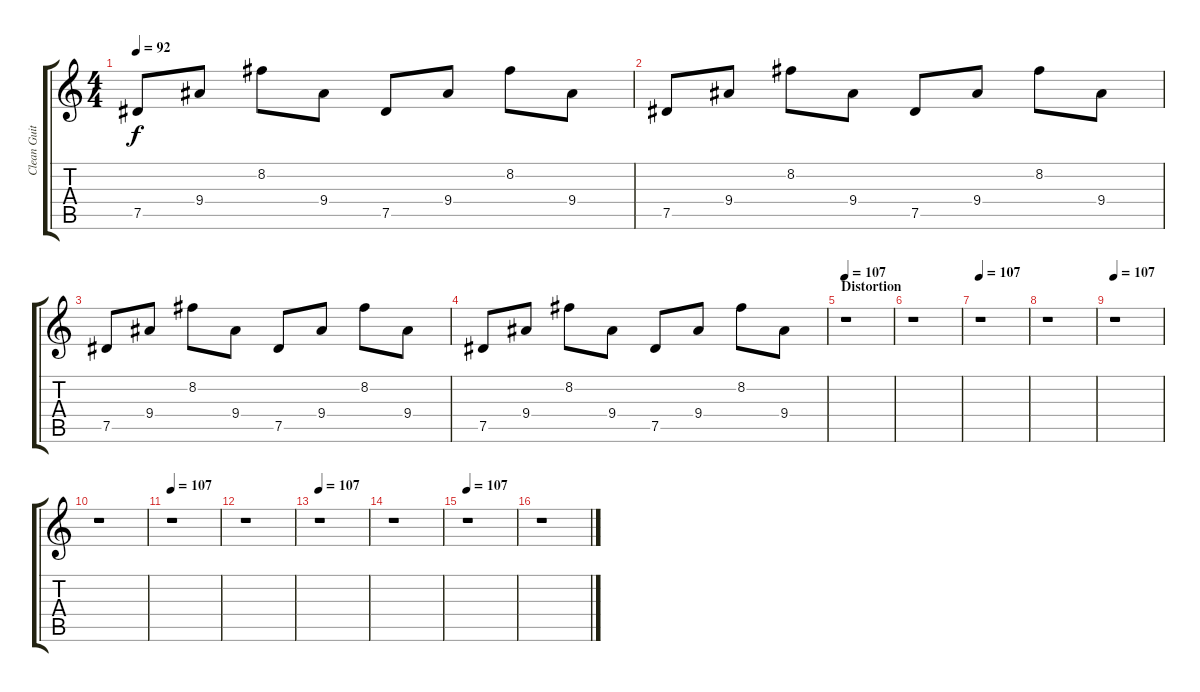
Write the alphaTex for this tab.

\track ("Clean Guitar 1" "Clean Guit") {instrument electricguitarclean}
\staff {score tabs}
\tuning (Eb4 Bb3 Gb3 Db3 Ab2 Eb2) {hide}
\ts (4 4)
\tempo 92
\clef g2
\ks c
7.5.8{dy f} 9.4.8 8.2.8 9.4.8 7.5.8 9.4.8 8.2.8 9.4.8 |
7.5.8 9.4.8 8.2.8 9.4.8 7.5.8 9.4.8 8.2.8 9.4.8 |
7.5.8 9.4.8 8.2.8 9.4.8 7.5.8 9.4.8 8.2.8 9.4.8 |
7.5.8 9.4.8 8.2.8 9.4.8 7.5.8 9.4.8 8.2.8 9.4.8 |
\section ("" "Distortion")
\tempo 107
r.1 |
r.1 |
\tempo 107
r.1 |
r.1 |
\tempo 107
r.1 |
r.1 |
\tempo 107
r.1 |
r.1 |
\tempo 107
r.1 |
r.1 |
\tempo 107
r.1 |
r.1
